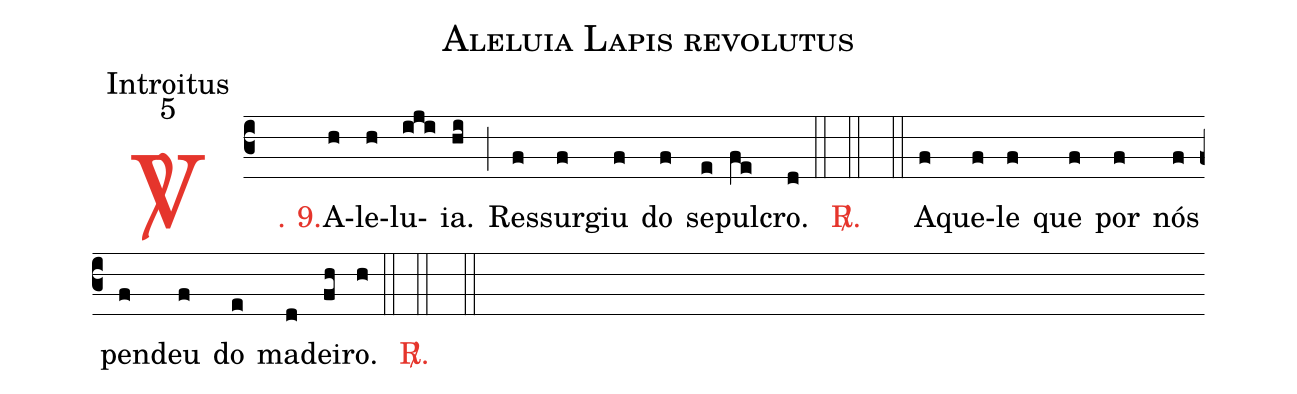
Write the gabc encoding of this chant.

name: Aleluia Lapis revolutus;
office-part: Introitus;
mode: 5;
%%
(c3)

<c><sp>V/</sp>. 9.</c>() A(h)le(h)lu(iji)ia.(hi) (;) Res(f)sur(f)giu(f) do(f) se(e)pul(fe)cro.(d)

(::)

<c><sp>R/</sp>.</c>(::)

(::)

A(f)que(f)le(f) que(f) por(f) nós(f) pen(f)deu(f) do(e) ma(d)dei(fh)ro.(h)

(::)

<c><sp>R/</sp>.</c>(::)

(::)
